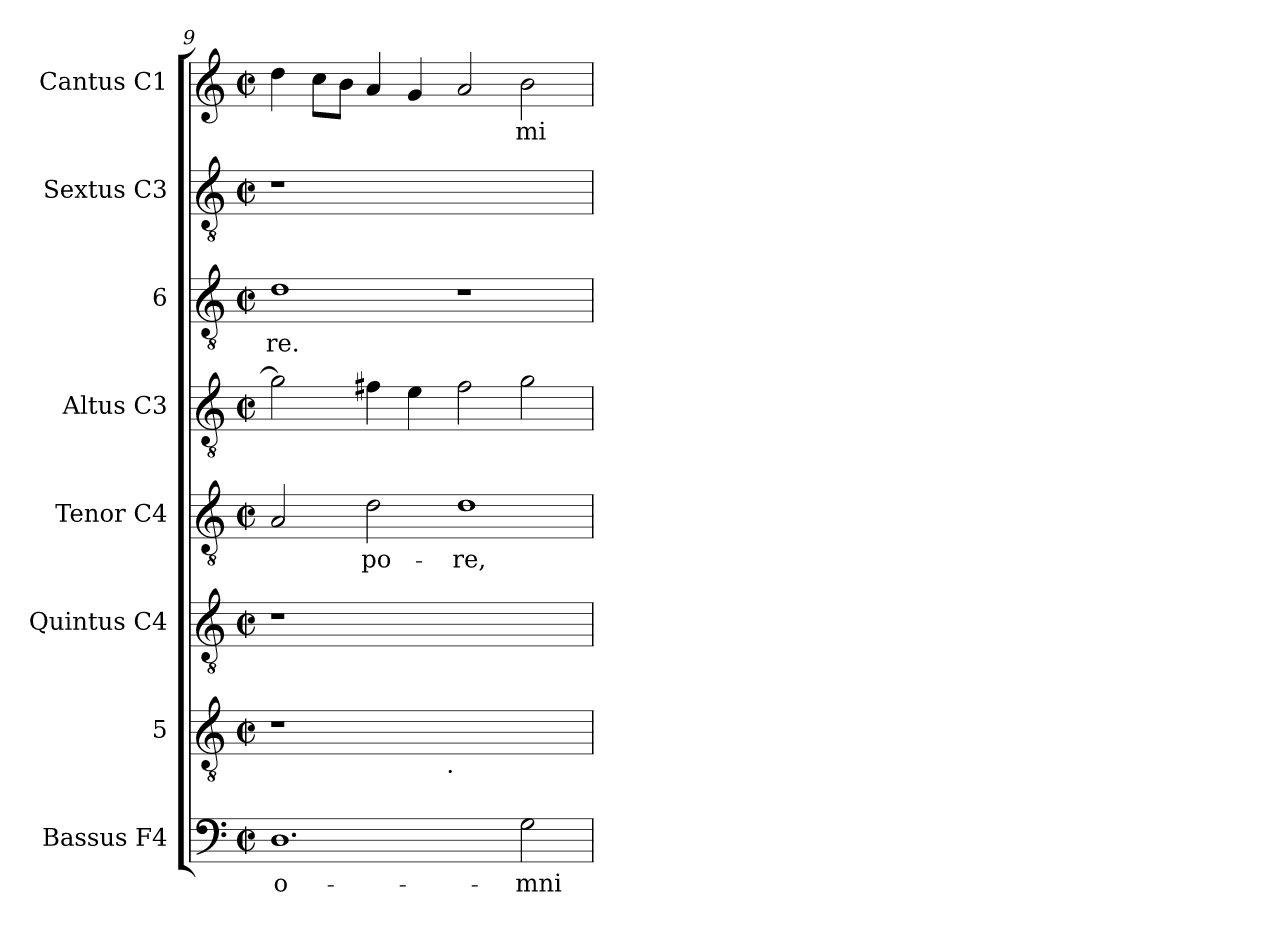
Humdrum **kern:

**kern	**text	**kern	**kern	**kern	**text	**kern	**text	**kern	**text	**kern	**kern	**text
*part8	*part8	*part7	*part6	*part5	*part5	*part4	*part4	*part3	*part3	*part2	*part1	*part1
*staff8	*staff8	*staff7	*staff6	*staff5	*staff5	*staff4	*staff4	*staff3	*staff3	*staff2	*staff1	*staff1
*I"Bassus  F4	*	*I"5	*I"Quintus  C4	*I"Tenor  C4	*	*I"Altus  C3	*	*I"6	*	*I"Sextus  C3	*I"Cantus  C1	*
*I'B	*	*	*	*I'T	*	*I'A	*	*	*	*	*I'C	*
*clefF4	*	*clefGv2	*clefGv2	*clefGv2	*	*clefGv2	*	*clefGv2	*	*clefGv2	*clefG2	*
*k[]	*	*k[]	*k[]	*k[]	*	*k[]	*	*k[]	*	*k[]	*k[]	*
*C:	*	*C:	*C:	*C:	*	*C:	*	*C:	*	*C:	*C:	*
*M2/2	*	*M2/2	*M2/2	*M2/2	*	*M2/2	*	*M2/2	*	*M2/2	*M2/2	*
*met(c|)	*	*met(c|)	*met(c|)	*met(c|)	*	*met(c|)	*	*met(c|)	*	*met(c|)	*met(c|)	*
=9	=9	=9	=9	=9	=9	=9	=9	=9	=9	=9	=9	=9
!	!LO:LY:b:cj	!	!	!	!LO:LY:b:cj	!	!LO:LY:b:cj	!	!LO:LY:b:cj	!	!	!LO:LY:b:cj
*	*	*^	*	*	*	*	*	*	*	*	*	*
1.D	o-	1r	2ryy	1r	2A/	--	2g\]	--	1d	-re.	1r	4dd\	--
!	!	!	!	!	!	!	!	!	!	!	!	!	!LO:LY:b:cj
.	.	.	.	.	.	.	.	.	.	.	.	8cc\L	--
!	!	!	!	!	!	!	!	!	!	!	!	!	!LO:LY:b:cj
.	.	.	.	.	.	.	.	.	.	.	.	8b\J	--
!	!	!	!	!	!	!LO:LY:b:cj	!	!LO:LY:b:cj	!	!	!	!	!LO:LY:b:cj
.	.	.	4...ryy	.	2d\	-po-	4f#X\	--	.	.	.	4a/	--
!	!	!	!	!	!	!	!	!LO:LY:b:cj	!	!	!	!	!LO:LY:b:cj
.	.	.	.	.	.	.	4e\	--	.	.	.	4g/	--
!	!	!	!LO:TX:b:t=.	!	!	!	!	!	!	!	!	!	!
.	.	.	1ryy	.	.	.	.	.	.	.	.	.	.
!	!	!	!	!	!	!LO:LY:b:cj	!	!LO:LY:b:cj	!	!	!	!	!LO:LY:b:cj
.	.	1ryy	.	1ryy	1d	-re,	2f#\	--	1r	.	1ryy	2a/	--
!	!LO:LY:b:cj	!	!	!	!	!	!	!LO:LY:b:cj	!	!	!	!	!LO:LY:b:cj
2G\	-mni	.	.	.	.	.	2g\	--	.	.	.	2b\	-mi-
.	.	.	32ryy	.	.	.	.	.	.	.	.	.	.
*	*	*v	*v	*	*	*	*	*	*	*	*	*	*
=	=	=	=	=	=	=	=	=	=	=	=	=
*-	*-	*-	*-	*-	*-	*-	*-	*-	*-	*-	*-	*-
